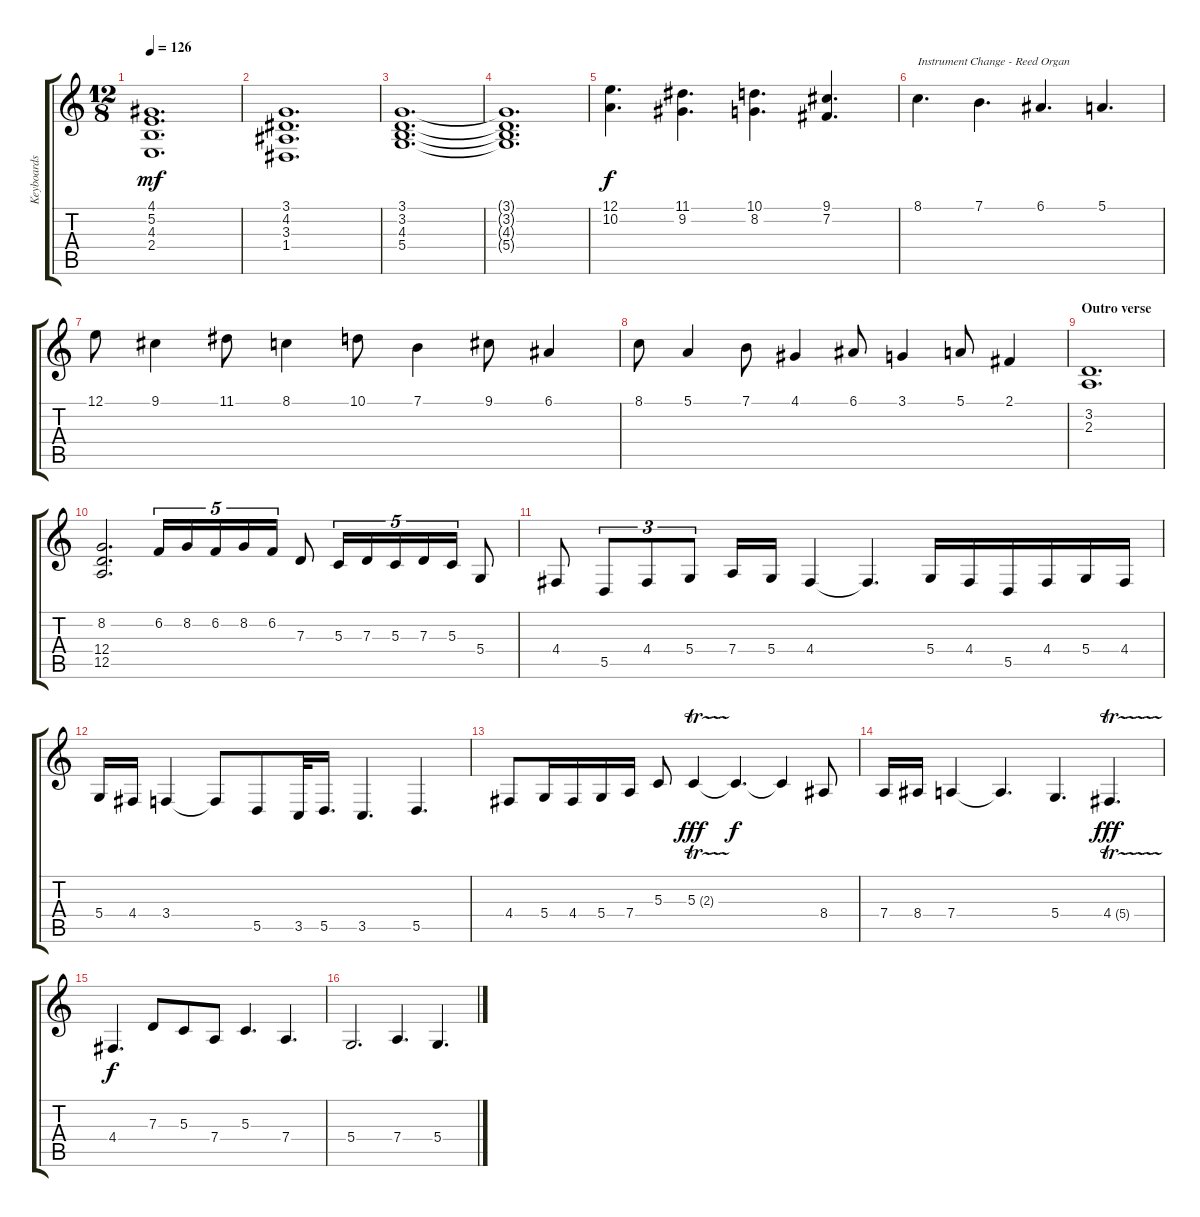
\track ("Keyboards" "Keyboards") {instrument reedorgan}
\staff {score tabs}
\tuning (E4 B3 G3 D3 A2 E2) {hide}
\ts (12 8)
\tempo 126
\clef g2
\ks c
(4.1{t} 5.2{t} 4.3{t} 2.4{t}).1{d dy mf} |
(3.1 4.2 3.3 1.4).1{d} |
(3.1 3.2 4.3 5.4).1{d} |
(3.1{t} 3.2{t} 4.3{t} 5.4{t}).1{d} |
(12.1 10.2).4{d dy f} (11.1 9.2).4{d} (10.1 8.2).4{d} (9.1 7.2).4{d} |
8.1.4{d txt "Instrument Change - Reed Organ"} 7.1.4{d} 6.1.4{d} 5.1.4{d} |
12.1.8 9.1.4 11.1.8 8.1.4 10.1.8 7.1.4 9.1.8 6.1.4 |
8.1.8 5.1.4 7.1.8 4.1.4 6.1.8 3.1.4 5.1.8 2.1.4 |
\section ("" "Outro verse")
(3.2 2.3).1{d} |
(8.2 12.4 12.5).2{d} 6.2.16{tu (5 4) volume 16} 8.2.16{tu (5 4)} 6.2.16{tu (5 4)} 8.2.16{tu (5 4)} 6.2.16{tu (5 4)} 7.3.8 5.3.16{tu (5 4)} 7.3.16{tu (5 4)} 5.3.16{tu (5 4)} 7.3.16{tu (5 4)} 5.3.16{tu (5 4)} 5.4.8 |
4.4.8 5.5.8{tu (3 2)} 4.4.8{tu (3 2)} 5.4.8{tu (3 2)} 7.4.16 5.4.16 4.4.4 4.4{t}.4{d} 5.4.16 4.4.16 5.5.16 4.4.16 5.4.16 4.4.16 |
5.4.16 4.4.16 3.4.4 3.4{t}.8 5.5.8 3.5.32 5.5.16{d} 3.5.4{d} 5.5.4{d} |
4.4.8 5.4.16 4.4.16 5.4.16 7.4.16 5.3.8 5.3{tr (2 32)}.4{dy fff} 5.3{t}.4{d dy f} 5.3{t}.4 8.4.8 |
7.4.16 8.4.16 7.4.4 7.4{t}.4{d} 5.4.4{d} 4.4{tr (5 32)}.4{d dy fff} |
4.4.4{d dy f} 7.3.8 5.3.8 7.4.8 5.3.4{d} 7.4.4{d} |
5.4.2{d} 7.4.4{d} 5.4.4{d}
